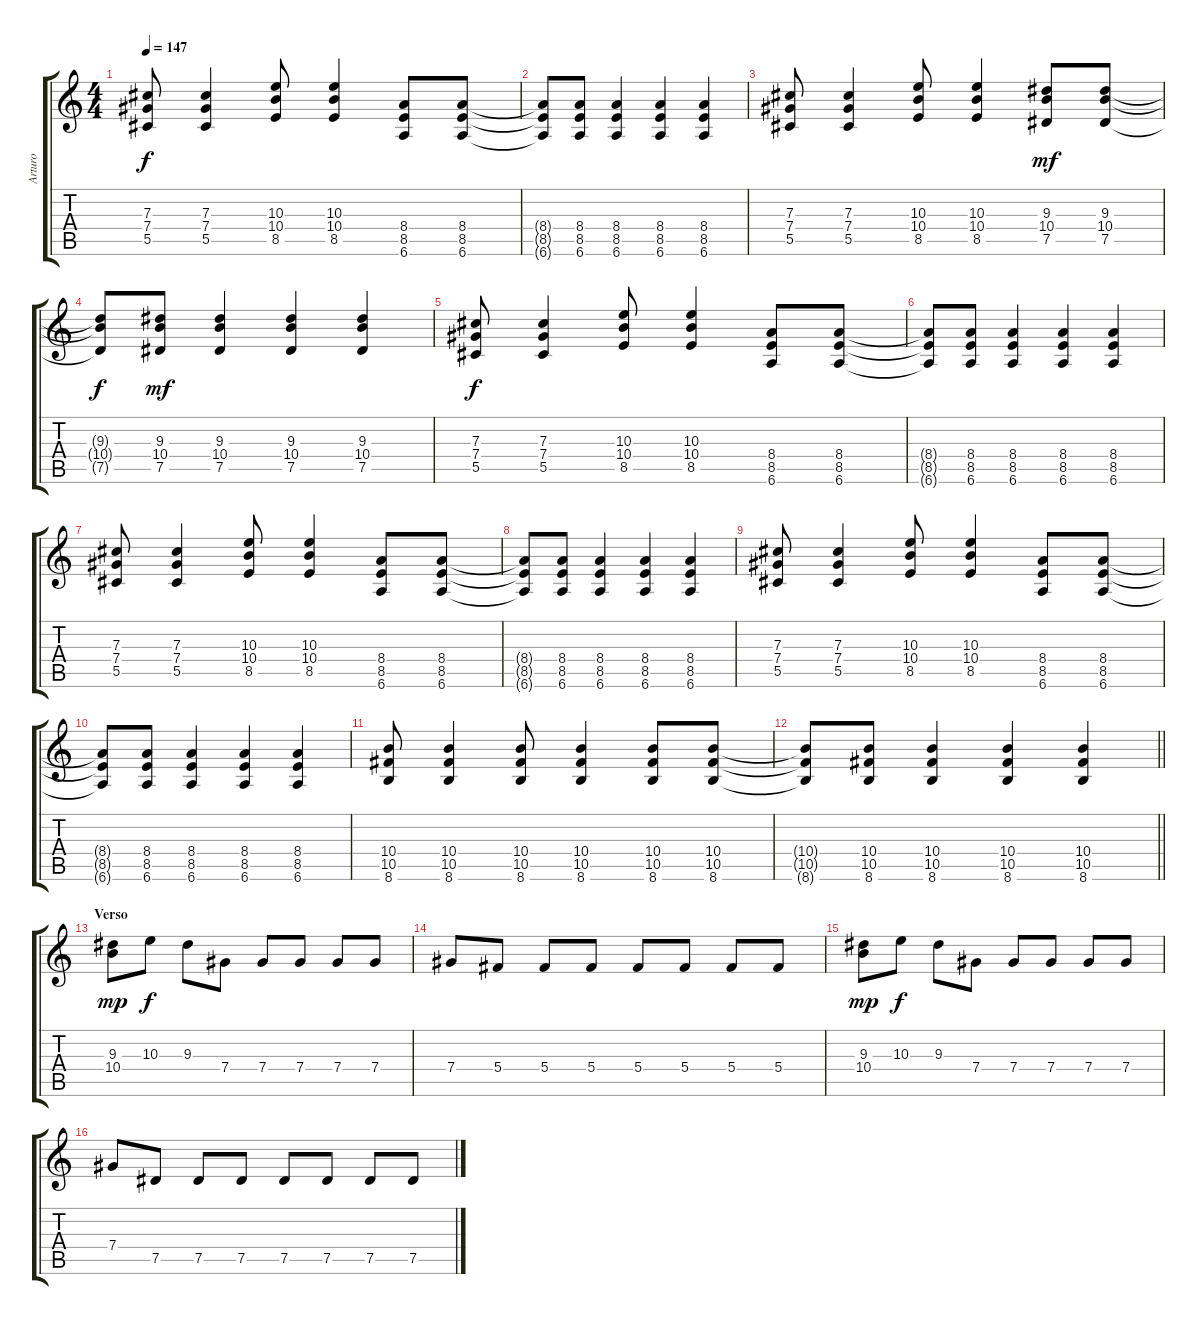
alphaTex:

\track ("Arturo" "Arturo") {instrument distortionguitar}
\staff {score tabs}
\tuning (Eb4 Bb3 Gb3 Db3 Ab2 Eb2) {hide}
\ts (4 4)
\tempo 147
\clef g2
\ks c
(7.3 7.4 5.5).8{dy f} (7.3 7.4 5.5).4 (10.3 10.4 8.5).8 (10.3 10.4 8.5).4 (8.4 8.5 6.6).8 (8.4 8.5 6.6).8 |
(8.4{t} 8.5{t} 6.6{t}).8 (8.4 8.5 6.6).8 (8.4 8.5 6.6).4 (8.4 8.5 6.6).4 (8.4 8.5 6.6).4 |
(7.3 7.4 5.5).8 (7.3 7.4 5.5).4 (10.3 10.4 8.5).8 (10.3 10.4 8.5).4 (9.3 10.4 7.5).8{dy mf} (9.3 10.4 7.5).8 |
(9.3{t} 10.4{t} 7.5{t}).8{dy f} (9.3 10.4 7.5).8{dy mf} (9.3 10.4 7.5).4 (9.3 10.4 7.5).4 (9.3 10.4 7.5).4 |
(7.3 7.4 5.5).8{dy f} (7.3 7.4 5.5).4 (10.3 10.4 8.5).8 (10.3 10.4 8.5).4 (8.4 8.5 6.6).8 (8.4 8.5 6.6).8 |
(8.4{t} 8.5{t} 6.6{t}).8 (8.4 8.5 6.6).8 (8.4 8.5 6.6).4 (8.4 8.5 6.6).4 (8.4 8.5 6.6).4 |
(7.3 7.4 5.5).8 (7.3 7.4 5.5).4 (10.3 10.4 8.5).8 (10.3 10.4 8.5).4 (8.4 8.5 6.6).8 (8.4 8.5 6.6).8 |
(8.4{t} 8.5{t} 6.6{t}).8 (8.4 8.5 6.6).8 (8.4 8.5 6.6).4 (8.4 8.5 6.6).4 (8.4 8.5 6.6).4 |
(7.3 7.4 5.5).8 (7.3 7.4 5.5).4 (10.3 10.4 8.5).8 (10.3 10.4 8.5).4 (8.4 8.5 6.6).8 (8.4 8.5 6.6).8 |
(8.4{t} 8.5{t} 6.6{t}).8 (8.4 8.5 6.6).8 (8.4 8.5 6.6).4 (8.4 8.5 6.6).4 (8.4 8.5 6.6).4 |
(10.4 10.5 8.6).8 (10.4 10.5 8.6).4 (10.4 10.5 8.6).8 (10.4 10.5 8.6).4 (10.4 10.5 8.6).8 (10.4 10.5 8.6).8 |
\barLineRight lightlight
(10.4{t} 10.5{t} 8.6{t}).8 (10.4 10.5 8.6).8 (10.4 10.5 8.6).4 (10.4 10.5 8.6).4 (10.4 10.5 8.6).4 |
\section ("" "Verso")
(9.3 10.4).8{dy mp volume 13 balance 8 instrument distortionguitar} 10.3.8{dy f} 9.3.8 7.4.8 7.4.8 7.4.8 7.4.8 7.4.8 |
7.4.8 5.4.8 5.4.8 5.4.8 5.4.8 5.4.8 5.4.8 5.4.8 |
(9.3 10.4).8{dy mp} 10.3.8{dy f} 9.3.8 7.4.8 7.4.8 7.4.8 7.4.8 7.4.8 |
7.4.8 7.5.8 7.5.8 7.5.8 7.5.8 7.5.8 7.5.8 7.5.8
